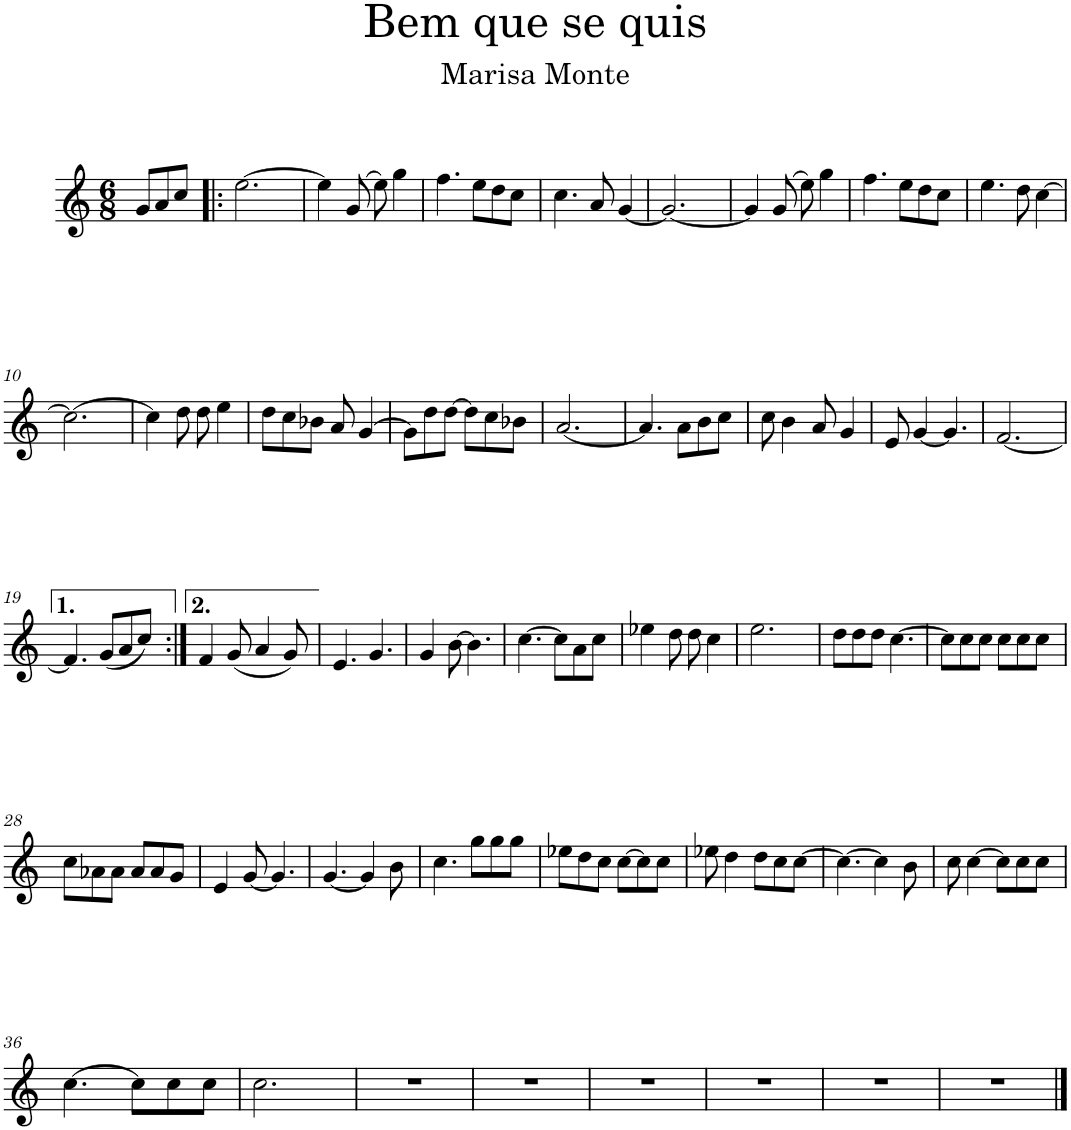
**kern
*part1
*staff1
*I"Alto Saxophone
*I'A. Sax.
*clefG2
*Trd5c9
*k[]
*M6/8
=1
8g/L
8a/
8cc/J
=2!|:
[2.ee\
=3
4ee\]
(8g/
8ee\)
4gg\
=4
4.ff\
8ee\L
8dd\
8cc\J
=5
4.cc\
8a/
[4g/
=6
2.g/_
=7
4g/]
(8g/
8ee\)
4gg\
=8
4.ff\
8ee\L
8dd\
8cc\J
=9
4.ee\
8dd\
[4cc\
!!LO:LB:g=z
=10
2.cc\_
=11
4cc\]
8dd\
8dd\
4ee\
=12
8dd\L
8cc\
8b-X\J
8a/
[4g/
=13
8g\L]
8dd\
[8dd\J
8dd\L]
8cc\
8b-X\J
=14
[2.a/
=15
4.a/]
8a\L
8b\
8cc\J
=16
8cc\
4b\
8a/
4g/
=17
8e/
[4g/
4.g/]
=18
[2.f/
!!LO:LB:g=z
=19
4.f/]
(8g/L
8a/
8cc/J)
=20:|!
4f/
(8g/
4a/
8g/)
=21
4.e/
4.g/
=22
4g/
[8b\
4.b\]
=23
[4.cc\
8cc\L]
8a\
8cc\J
=24
4ee-X\
8dd\
8dd\
4cc\
=25
2.ee\
=26
8dd\L
8dd\
8dd\J
[4.cc\
=27
8cc\L]
8cc\
8cc\J
8cc\L
8cc\
8cc\J
!!LO:LB:g=z
=28
8cc\L
8a-X\
8a-\J
8a-/L
8a-/
8g/J
=29
4e/
[8g/
4.g/]
=30
[4.g/
4g/]
8b\
=31
4.cc\
8gg\L
8gg\
8gg\J
=32
8ee-X\L
8dd\
8cc\J
[8cc\L
8cc\]
8cc\J
=33
8ee-X\
4dd\
8dd\L
8cc\
[8cc\J
=34
4.cc\_
4cc\]
8b\
=35
8cc\
[4cc\
8cc\L]
8cc\
8cc\J
!!LO:LB:g=z
=36
[4.cc\
8cc\L]
8cc\
8cc\J
=37
2.cc\
=38
2.r
=39
2.r
=40
2.r
=41
2.r
=42
2.r
=43
2.r
==
*-
